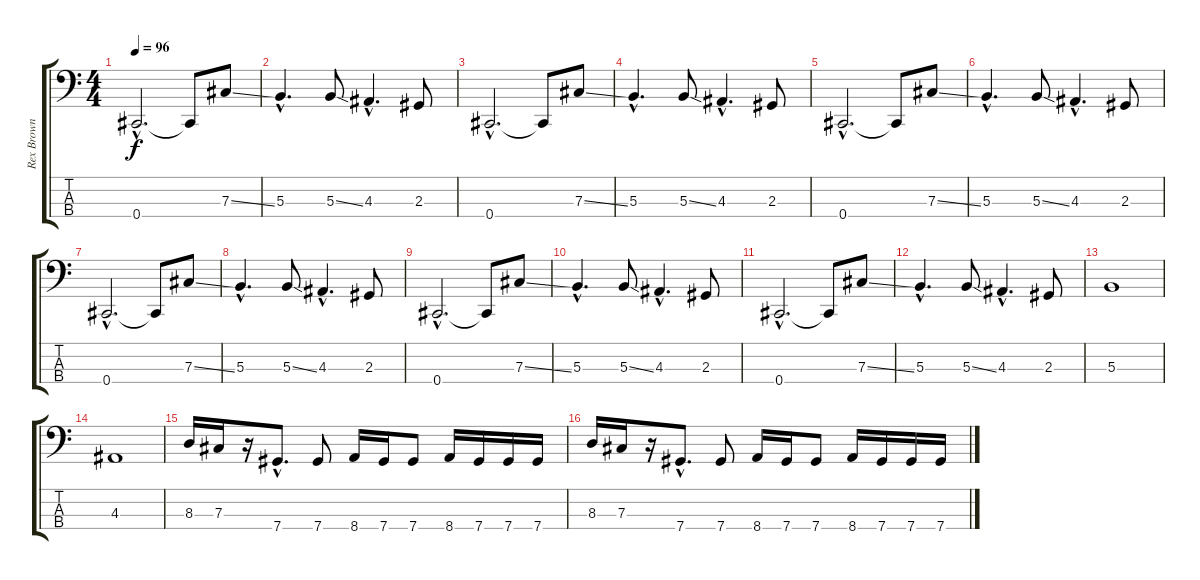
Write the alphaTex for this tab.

\track ("Rex Brown" "Rex Brown") {instrument slapbass2}
\staff {score tabs}
\tuning (E2 B1 Gb1 Db1) {hide}
\ts (4 4)
\tempo 96
\clef f4
\ks c
0.4{hac}.2{d dy f} 0.4{t}.8 7.3{ss}.8 |
5.3{hac}.4{d} 5.3{ss}.8 4.3{hac}.4{d} 2.3.8 |
0.4{hac}.2{d} 0.4{t}.8 7.3{ss}.8 |
5.3{hac}.4{d} 5.3{ss}.8 4.3{hac}.4{d} 2.3.8 |
0.4{hac}.2{d} 0.4{t}.8 7.3{ss}.8 |
5.3{hac}.4{d} 5.3{ss}.8 4.3{hac}.4{d} 2.3.8 |
0.4{hac}.2{d} 0.4{t}.8 7.3{ss}.8 |
5.3{hac}.4{d} 5.3{ss}.8 4.3{hac}.4{d} 2.3.8 |
0.4{hac}.2{d} 0.4{t}.8 7.3{ss}.8 |
5.3{hac}.4{d} 5.3{ss}.8 4.3{hac}.4{d} 2.3.8 |
0.4{hac}.2{d} 0.4{t}.8 7.3{ss}.8 |
5.3{hac}.4{d} 5.3{ss}.8 4.3{hac}.4{d} 2.3.8 |
5.3.1 |
4.3.1 |
8.3.16 7.3.16 r.16 7.4{hac}.8{d} 7.4.8 8.4.16 7.4.16 7.4.8 8.4.16 7.4.16 7.4.16 7.4.16 |
8.3.16 7.3.16 r.16 7.4{hac}.8{d} 7.4.8 8.4.16 7.4.16 7.4.8 8.4.16 7.4.16 7.4.16 7.4.16
